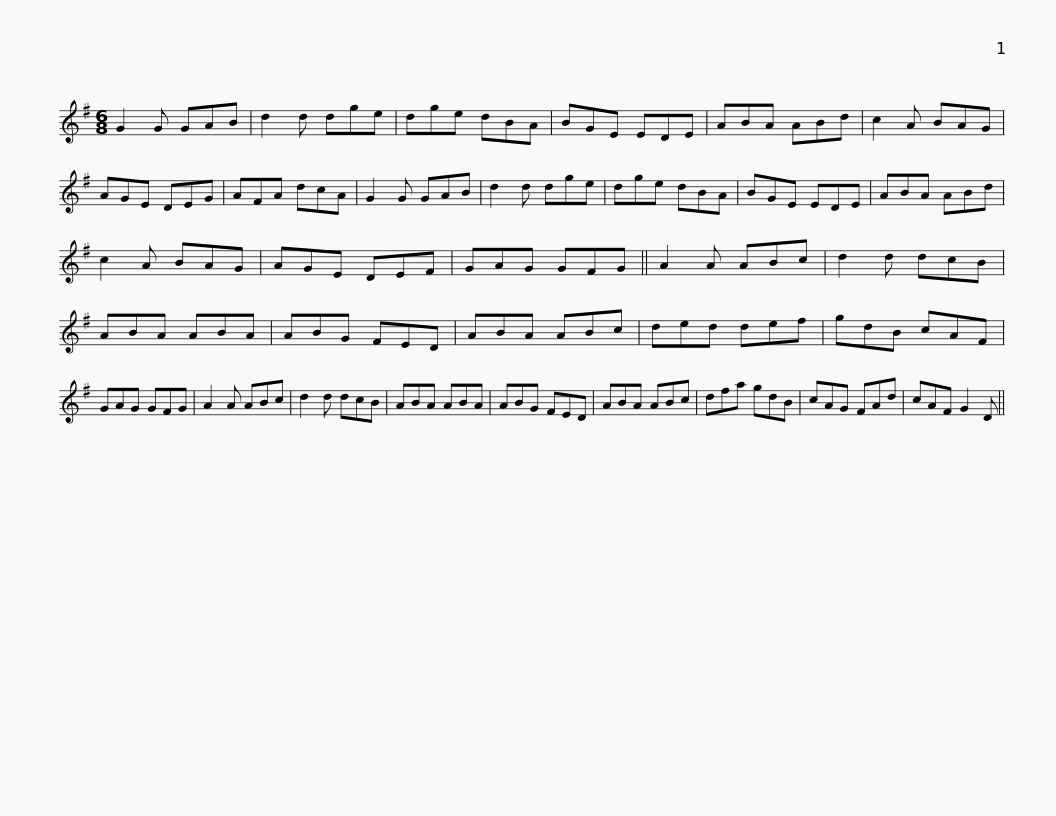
X:1
L:1/8
M:6/8
I:linebreak $
K:G
V:1 treble
V:1
 G2 G GAB | d2 d dge | dge dBA | BGE EDE | ABA ABd | %5
 c2 A BAG | AGE DEG |$ AFA dcA | G2 G GAB | d2 d dge | %10
 dge dBA | BGE EDE | ABA ABd | c2 A BAG | AGE DEF |$ %15
 GAG GFG || A2 A ABc | d2 d dcB | ABA ABA | ABG FED | %20
 ABA ABc | ded def | gdB cAF |$ GAG GFG | A2 A ABc | %25
 d2 d dcB | ABA ABA | ABG FED | ABA ABc | dfa gdB | %30
 cAG FAd |$ cAF G2 D || %32
